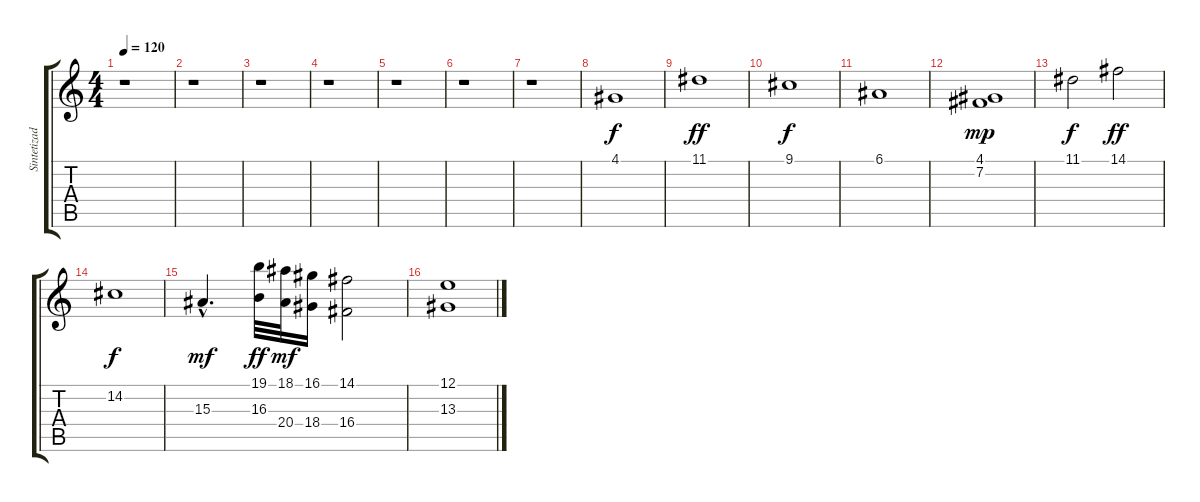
\track ("Sintetizador" "Sintetizad") {instrument stringensemble1}
\staff {score tabs}
\tuning (E4 B3 G3 D3 A2 E2) {hide}
\ts (4 4)
\tempo 120
\clef g2
\ks c
r.1{dy mf} |
r.1 |
r.1 |
r.1 |
r.1 |
r.1 |
r.1 |
4.1.1{dy f} |
11.1.1{dy ff} |
9.1.1{dy f} |
6.1.1 |
(4.1 7.2).1{dy mp} |
11.1.2{dy f} 14.1.2{dy ff} |
14.2.1{dy f} |
15.3{hac}.4{d dy mf} (19.1 16.3).32{dy ff} (18.1 20.4).32{dy mf} (16.1 18.4).16 (14.1 16.4).2 |
(12.1 13.3).1
